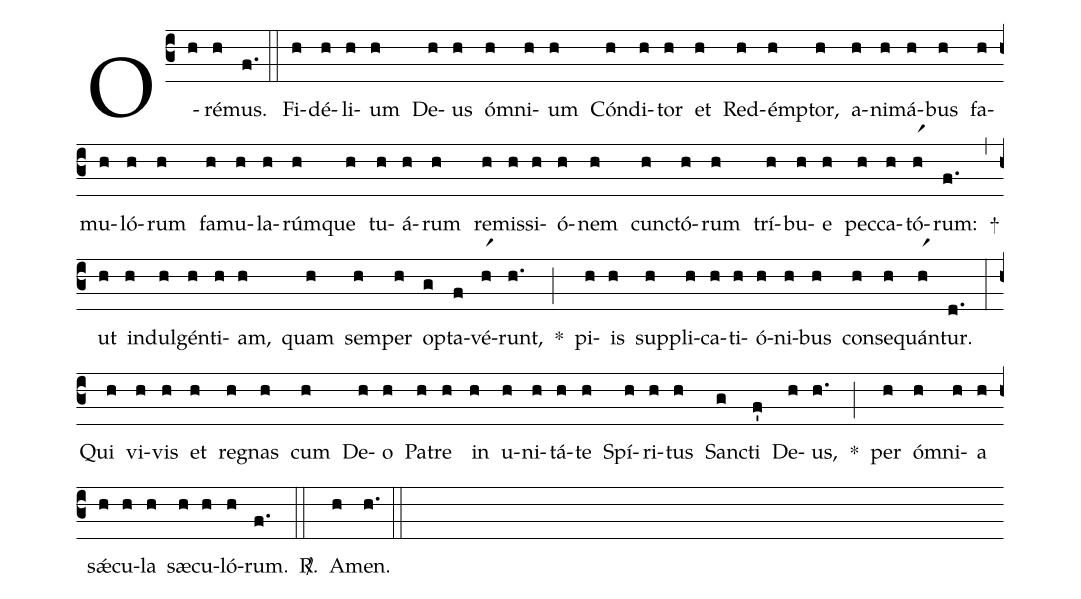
%%
(c3)
O(h)ré(h)mus.(f.) (::)

Fi(h)dé(h)li(h)um(h) De(h)us(h) óm(h)ni(h)um(h) Cón(h)di(h)tor(h) et(h) Red(h)émp(h)tor,(h) a(h)ni(h)má(h)bus(h) fa(h)mu(h)ló(h)rum(h) fa(h)mu(h)la(h)rúm(h)que(h) tu(h)á(h)rum(h) re(h)mis(h)si(h)ó(h)nem(h) cunc(h)tó(h)rum(h) trí(h)bu(h)e(h) pec(h)ca(h)tó(hr1)rum:(f.) +(,)
ut(h) in(h)dul(h)gén(h)ti(h)am,(h) quam(h) sem(h)per(h) op(g)ta(f)vé(hr1)runt,(h.) *(;)
pi(h)is(h) sup(h)pli(h)ca(h)ti(h)ó(h)ni(h)bus(h) con(h)se(h)quán(hr1)tur.(d.) (:)
Qui(h) vi(h)vis(h) et(h) re(h)gnas(h) cum(h) De(h)o(h) Pa(h)tre(h) in(h) u(h)ni(h)tá(h)te(h) Spí(h)ri(h)tus(h) Sanc(g)ti(f') De(h)us,(h.) *(;)
per(h) óm(h)ni(h)a(h) sǽ(h)cu(h)la(h) sæ(h)cu(h)ló(h)rum.(f.) <sp>R/</sp>.(::)
A(h)men.(h.) (::)
